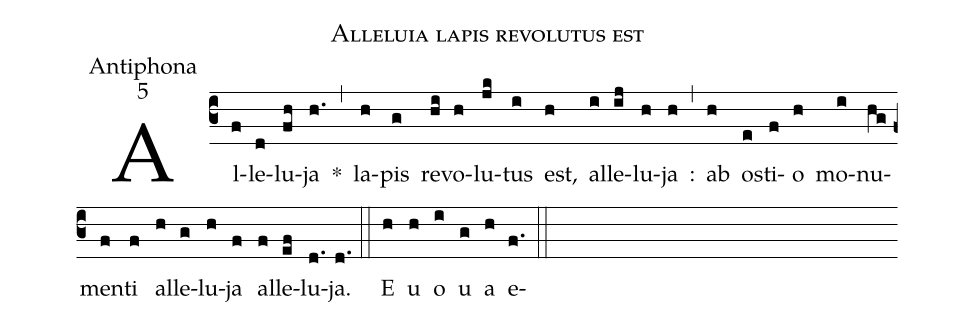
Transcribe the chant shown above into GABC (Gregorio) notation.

name:Alleluia lapis revolutus est;
office-part:Antiphona;
mode:5;
%%
(c3) Al(f)le(d)lu(fh)ja(h.) *(,) la(h)pis(g) re(hi)vo(h)lu(jk)tus(i) est,(h) al(i)le(ij)lu(h)ja(h) :(,) ab(h) os(e)ti(f)o(h) mo(i)nu(hg)men(f)ti(f) al(h)le(g)lu(h)ja(f) al(f)le(ef)lu(d.)ja.(d.) (::) <eu>E(h) u(h) o(i) u(g) a(h) e(f.)</eu> (::)
